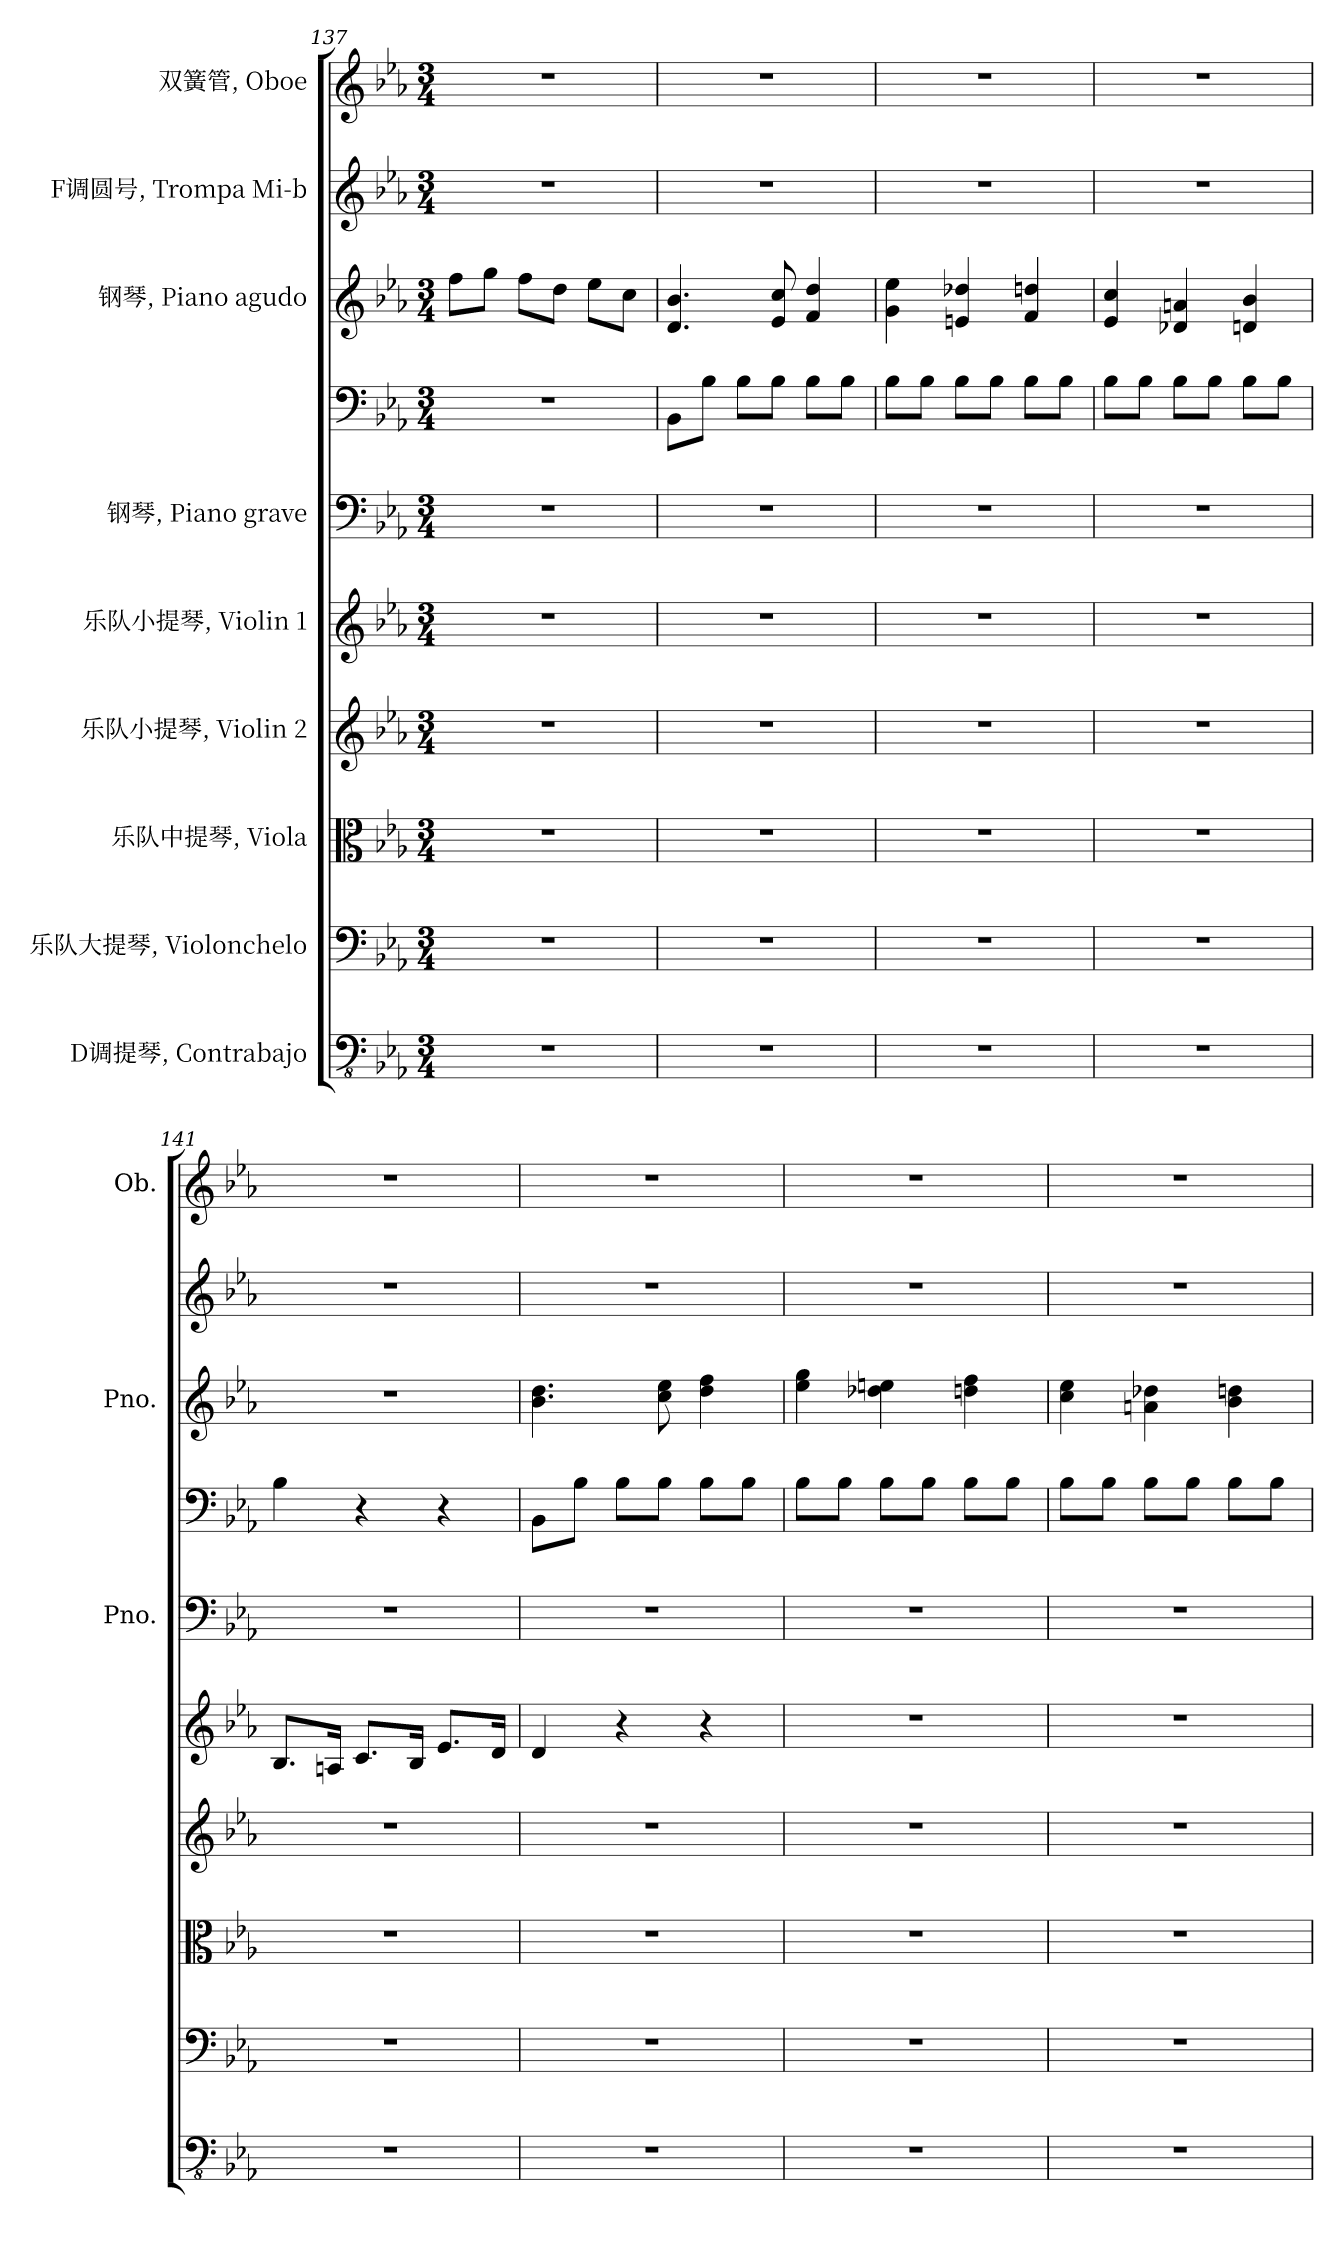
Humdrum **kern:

**kern	**kern	**kern	**kern	**kern	**kern	**kern	**kern	**kern	**kern
*part9	*part8	*part7	*part6	*part5	*part4	*part4	*part3	*part2	*part1
*staff10	*staff9	*staff8	*staff7	*staff6	*staff5	*staff4	*staff3	*staff2	*staff1
*I"D调提琴, Contrabajo	*I"乐队大提琴, Violonchelo	*I"乐队中提琴, Viola	*I"乐队小提琴, Violin 2	*I"乐队小提琴, Violin 1	*I"钢琴, Piano grave	*	*I"钢琴, Piano agudo	*I"F调圆号, Trompa Mi-b	*I"双簧管, Oboe
*	*	*	*	*	*I'Pno.	*	*I'Pno.	*	*I'Ob.
*clefFv4	*clefF4	*clefC3	*clefG2	*clefG2	*clefF4	*clefF4	*clefG2	*clefG2	*clefG2
*ITrd7c12	*	*	*	*	*	*	*	*ITrd4c7	*
*k[b-e-a-]	*k[b-e-a-]	*k[b-e-a-]	*k[b-e-a-]	*k[b-e-a-]	*k[b-e-a-]	*k[b-e-a-]	*k[b-e-a-]	*k[b-e-a-d-]	*k[b-e-a-]
*M3/4	*M3/4	*M3/4	*M3/4	*M3/4	*M3/4	*M3/4	*M3/4	*M3/4	*M3/4
=137	=137	=137	=137	=137	=137	=137	=137	=137	=137
2.r	2.r	2.r	2.r	2.r	2.r	2.r	8ff\L	2.r	2.r
.	.	.	.	.	.	.	8gg\J	.	.
.	.	.	.	.	.	.	8ff\L	.	.
.	.	.	.	.	.	.	8dd\J	.	.
.	.	.	.	.	.	.	8ee-\L	.	.
.	.	.	.	.	.	.	8cc\J	.	.
!!LO:PB:g=z
=138	=138	=138	=138	=138	=138	=138	=138	=138	=138
*	*	*	*	*	*	*	*	*	*MM143
2.r	2.r	2.r	2.r	2.r	2.r	8BB-\L	4.d/ 4.b-/	2.r	2.r
.	.	.	.	.	.	8B-\J	.	.	.
.	.	.	.	.	.	8B-\L	.	.	.
.	.	.	.	.	.	8B-\J	8e-/ 8cc/	.	.
.	.	.	.	.	.	8B-\L	4f/ 4dd/	.	.
.	.	.	.	.	.	8B-\J	.	.	.
=139	=139	=139	=139	=139	=139	=139	=139	=139	=139
2.r	2.r	2.r	2.r	2.r	2.r	8B-\L	4g\ 4ee-\	2.r	2.r
.	.	.	.	.	.	8B-\J	.	.	.
.	.	.	.	.	.	8B-\L	4en/ 4dd-X/	.	.
.	.	.	.	.	.	8B-\J	.	.	.
.	.	.	.	.	.	8B-\L	4f/ 4ddn/	.	.
.	.	.	.	.	.	8B-\J	.	.	.
=140	=140	=140	=140	=140	=140	=140	=140	=140	=140
2.r	2.r	2.r	2.r	2.r	2.r	8B-\L	4e-/ 4cc/	2.r	2.r
.	.	.	.	.	.	8B-\J	.	.	.
.	.	.	.	.	.	8B-\L	4d-X/ 4an/	.	.
.	.	.	.	.	.	8B-\J	.	.	.
.	.	.	.	.	.	8B-\L	4dn/ 4b-/	.	.
.	.	.	.	.	.	8B-\J	.	.	.
=141	=141	=141	=141	=141	=141	=141	=141	=141	=141
2.r	2.r	2.r	2.r	8.B-/L	2.r	4B-\	2.r	2.r	2.r
.	.	.	.	16An/Jk	.	.	.	.	.
.	.	.	.	8.c/L	.	4r	.	.	.
.	.	.	.	16B-/Jk	.	.	.	.	.
.	.	.	.	8.e-/L	.	4r	.	.	.
.	.	.	.	16d/Jk	.	.	.	.	.
=142	=142	=142	=142	=142	=142	=142	=142	=142	=142
2.r	2.r	2.r	2.r	4d/	2.r	8BB-\L	4.b-\ 4.dd\	2.r	2.r
.	.	.	.	.	.	8B-\J	.	.	.
.	.	.	.	4r	.	8B-\L	.	.	.
.	.	.	.	.	.	8B-\J	8cc\ 8ee-\	.	.
.	.	.	.	4r	.	8B-\L	4dd\ 4ff\	.	.
.	.	.	.	.	.	8B-\J	.	.	.
!!LO:PB:g=z
=143	=143	=143	=143	=143	=143	=143	=143	=143	=143
2.r	2.r	2.r	2.r	2.r	2.r	8B-\L	4ee-\ 4gg\	2.r	2.r
.	.	.	.	.	.	8B-\J	.	.	.
.	.	.	.	.	.	8B-\L	4dd-X\ 4een\	.	.
.	.	.	.	.	.	8B-\J	.	.	.
.	.	.	.	.	.	8B-\L	4ddn\ 4ff\	.	.
.	.	.	.	.	.	8B-\J	.	.	.
=144	=144	=144	=144	=144	=144	=144	=144	=144	=144
2.r	2.r	2.r	2.r	2.r	2.r	8B-\L	4cc\ 4ee-\	2.r	2.r
.	.	.	.	.	.	8B-\J	.	.	.
.	.	.	.	.	.	8B-\L	4an\ 4dd-X\	.	.
.	.	.	.	.	.	8B-\J	.	.	.
.	.	.	.	.	.	8B-\L	4b-\ 4ddn\	.	.
.	.	.	.	.	.	8B-\J	.	.	.
=	=	=	=	=	=	=	=	=	=
*-	*-	*-	*-	*-	*-	*-	*-	*-	*-
